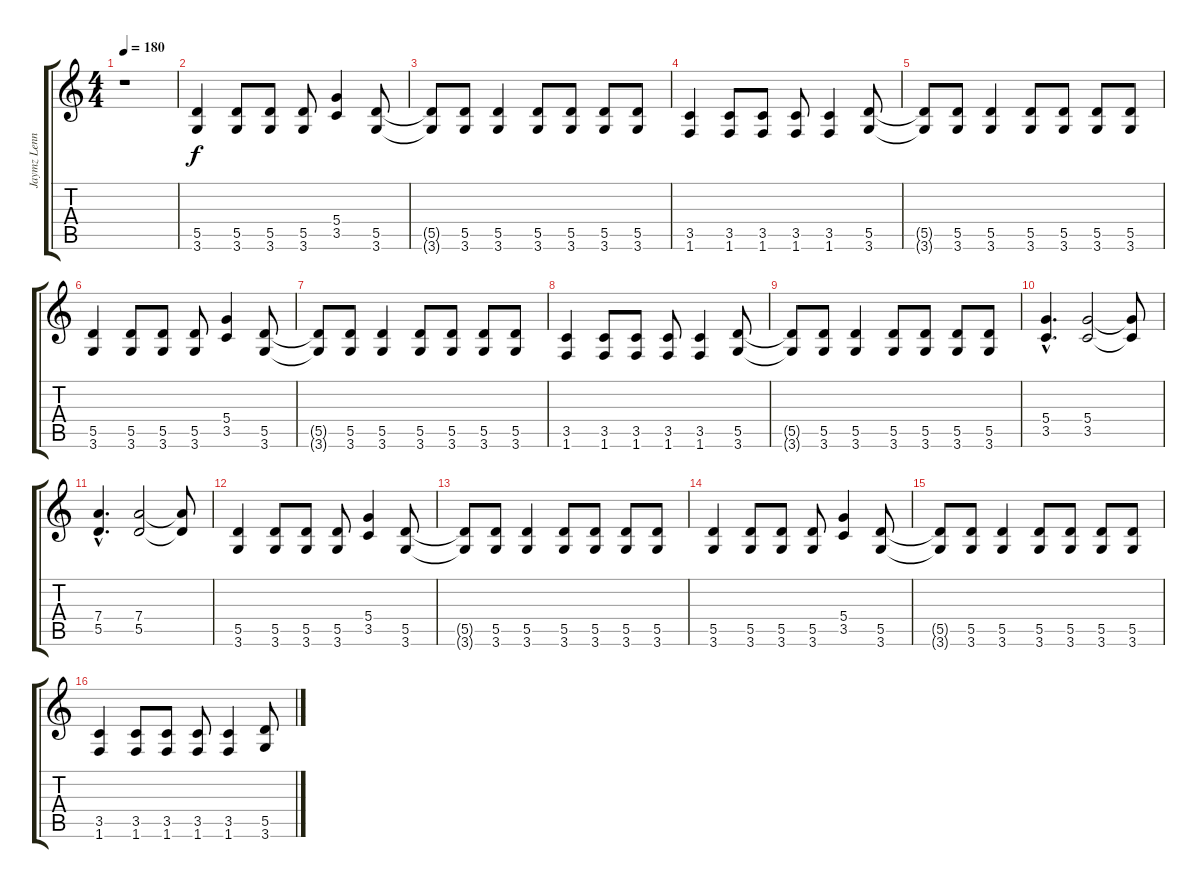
\track ("Jaymz Lennfield" "Jaymz Lenn") {instrument distortionguitar}
\staff {score tabs}
\tuning (E4 B3 G3 D3 A2 E2) {hide}
\ts (4 4)
\tempo 180
\clef g2
\ks c
r.1{dy f instrument distortionguitar} |
(5.5 3.6).4 (5.5 3.6).8 (5.5 3.6).8 (5.5 3.6).8 (5.4 3.5).4 (5.5 3.6).8 |
(5.5{t} 3.6{t}).8 (5.5 3.6).8 (5.5 3.6).4 (5.5 3.6).8 (5.5 3.6).8 (5.5 3.6).8 (5.5 3.6).8 |
(3.5 1.6).4 (3.5 1.6).8 (3.5 1.6).8 (3.5 1.6).8 (3.5 1.6).4 (5.5 3.6).8 |
(5.5{t} 3.6{t}).8 (5.5 3.6).8 (5.5 3.6).4 (5.5 3.6).8 (5.5 3.6).8 (5.5 3.6).8 (5.5 3.6).8 |
(5.5 3.6).4 (5.5 3.6).8 (5.5 3.6).8 (5.5 3.6).8 (5.4 3.5).4 (5.5 3.6).8 |
(5.5{t} 3.6{t}).8 (5.5 3.6).8 (5.5 3.6).4 (5.5 3.6).8 (5.5 3.6).8 (5.5 3.6).8 (5.5 3.6).8 |
(3.5 1.6).4 (3.5 1.6).8 (3.5 1.6).8 (3.5 1.6).8 (3.5 1.6).4 (5.5 3.6).8 |
(5.5{t} 3.6{t}).8 (5.5 3.6).8 (5.5 3.6).4 (5.5 3.6).8 (5.5 3.6).8 (5.5 3.6).8 (5.5 3.6).8 |
(5.4{hac} 3.5{hac}).4{d} (5.4 3.5).2 (5.4{t} 3.5{t}).8 |
(7.4{hac} 5.5{hac}).4{d} (7.4 5.5).2 (7.4{t} 5.5{t}).8 |
(5.5 3.6).4 (5.5 3.6).8 (5.5 3.6).8 (5.5 3.6).8 (5.4 3.5).4 (5.5 3.6).8 |
(5.5{t} 3.6{t}).8 (5.5 3.6).8 (5.5 3.6).4 (5.5 3.6).8 (5.5 3.6).8 (5.5 3.6).8 (5.5 3.6).8 |
(5.5 3.6).4 (5.5 3.6).8 (5.5 3.6).8 (5.5 3.6).8 (5.4 3.5).4 (5.5 3.6).8 |
(5.5{t} 3.6{t}).8 (5.5 3.6).8 (5.5 3.6).4 (5.5 3.6).8 (5.5 3.6).8 (5.5 3.6).8 (5.5 3.6).8 |
(3.5 1.6).4 (3.5 1.6).8 (3.5 1.6).8 (3.5 1.6).8 (3.5 1.6).4 (5.5 3.6).8
